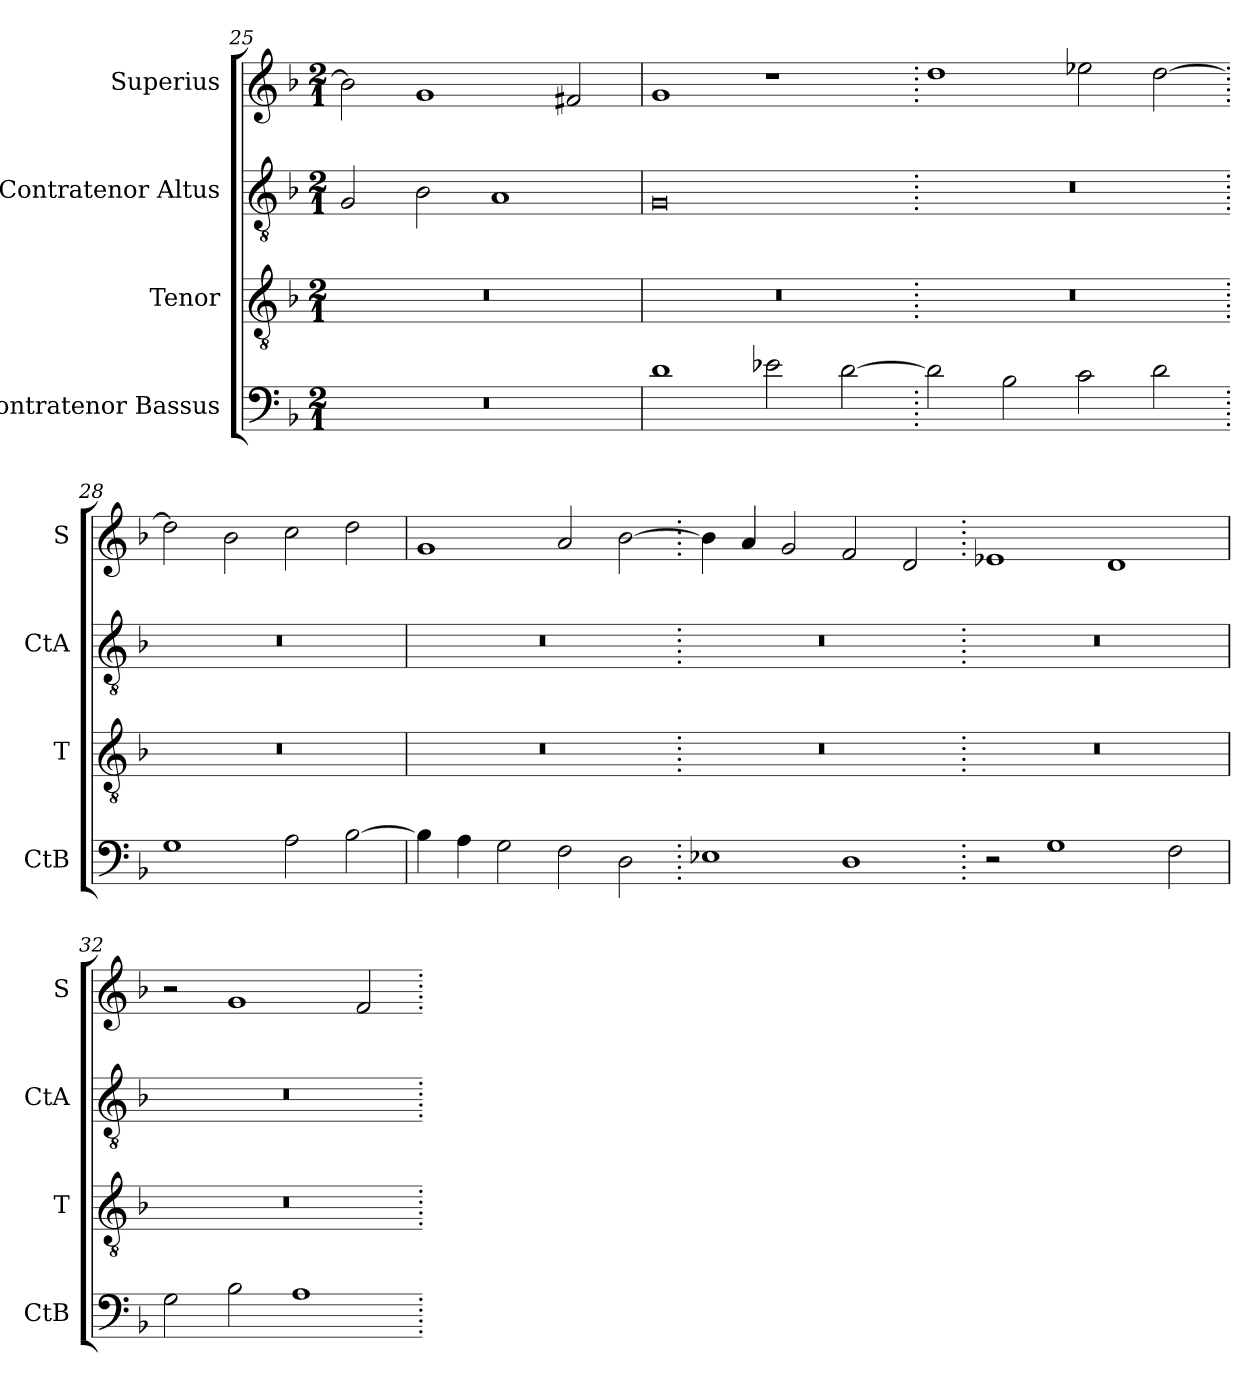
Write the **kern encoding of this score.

**kern	**kern	**kern	**kern
*part4	*part3	*part2	*part1
*staff4	*staff3	*staff2	*staff1
*I"Contratenor Bassus	*I"Tenor	*I"Contratenor   Altus	*I"Superius
*I'CtB	*I'T	*I'CtA	*I'S
*clefF4	*clefGv2	*clefGv2	*clefG2
*k[b-]	*k[b-]	*k[b-]	*k[b-]
*M2/1	*M2/1	*M2/1	*M2/1
=25	=25	=25	=25
0r	0r	2G	2b-]
.	.	2B-	1g
.	.	1A	.
.	.	.	2f#X
=26	=26	=26	=26
1d	0r	0G	1g
2e-X	.	.	1r
[2d	.	.	.
=27.	=27.	=27.	=27.
2d]	0r	0r	1dd
2B-	.	.	.
2c	.	.	2ee-X
2d	.	.	[2dd
=28.	=28.	=28.	=28.
1G	0r	0r	2dd]
.	.	.	2b-
2A	.	.	2cc
[2B-	.	.	2dd
=29	=29	=29	=29
4B-]	0r	0r	1g
4A	.	.	.
2G	.	.	.
2F	.	.	2a
2D	.	.	[2b-
=30.	=30.	=30.	=30.
1E-X	0r	0r	4b-]
.	.	.	4a
.	.	.	2g
1D	.	.	2f
.	.	.	2d
=31.	=31.	=31.	=31.
2r	0r	0r	1e-X
1G	.	.	.
.	.	.	1d
2F	.	.	.
=32	=32	=32	=32
2G	0r	0r	2r
2B-	.	.	1g
1A	.	.	.
.	.	.	2f
=.	=.	=.	=.
*-	*-	*-	*-
